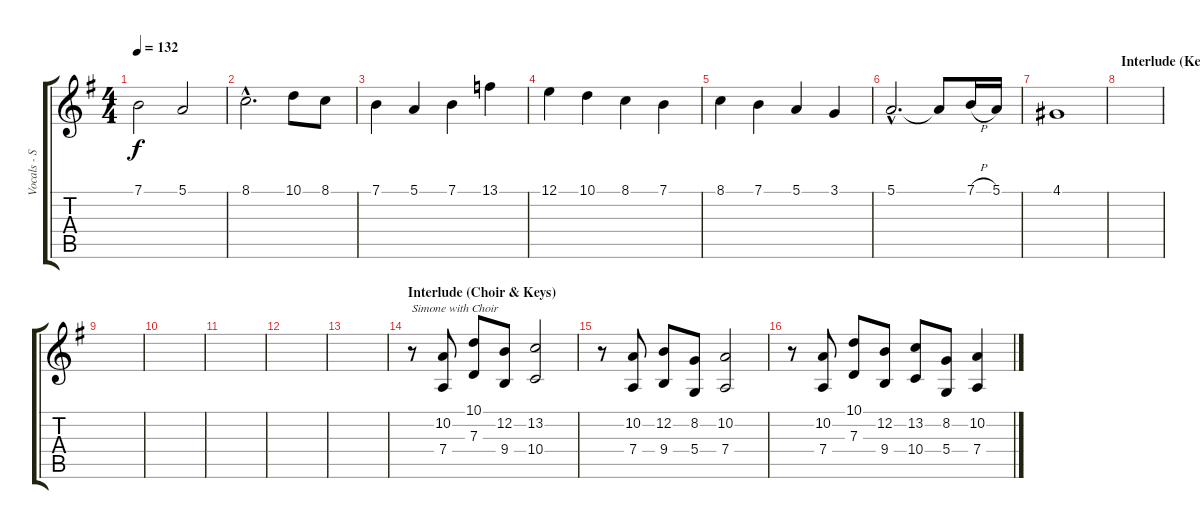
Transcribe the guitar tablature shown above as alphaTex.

\track ("Vocals - Simone Simons" "Vocals - S") {instrument choiraahs}
\staff {score tabs}
\tuning (E4 B3 G3 D3 A2 E2) {hide}
\ts (4 4)
\tempo 132
\clef g2
\ks g
7.1.2{dy f} 5.1.2 |
8.1{hac}.2{d} 10.1.8 8.1.8 |
7.1.4 5.1.4 7.1.4 13.1.4 |
12.1.4 10.1.4 8.1.4 7.1.4 |
8.1.4 7.1.4 5.1.4 3.1.4 |
5.1{hac}.2{d} 5.1{t}.8 7.1{h}.16 5.1.16 |
4.1.1 |
\section ("" "Interlude (Keys)")
|
|
|
|
|
|
\section ("" "Interlude (Choir & Keys)")
r.8{txt "Simone with Choir"} (10.2 7.4).8 (10.1 7.3).8 (12.2 9.4).8 (13.2 10.4).2 |
r.8 (10.2 7.4).8 (12.2 9.4).8 (8.2 5.4).8 (10.2 7.4).2 |
r.8 (10.2 7.4).8 (10.1 7.3).8 (12.2 9.4).8 (13.2 10.4).8 (8.2 5.4).8 (10.2 7.4).4
